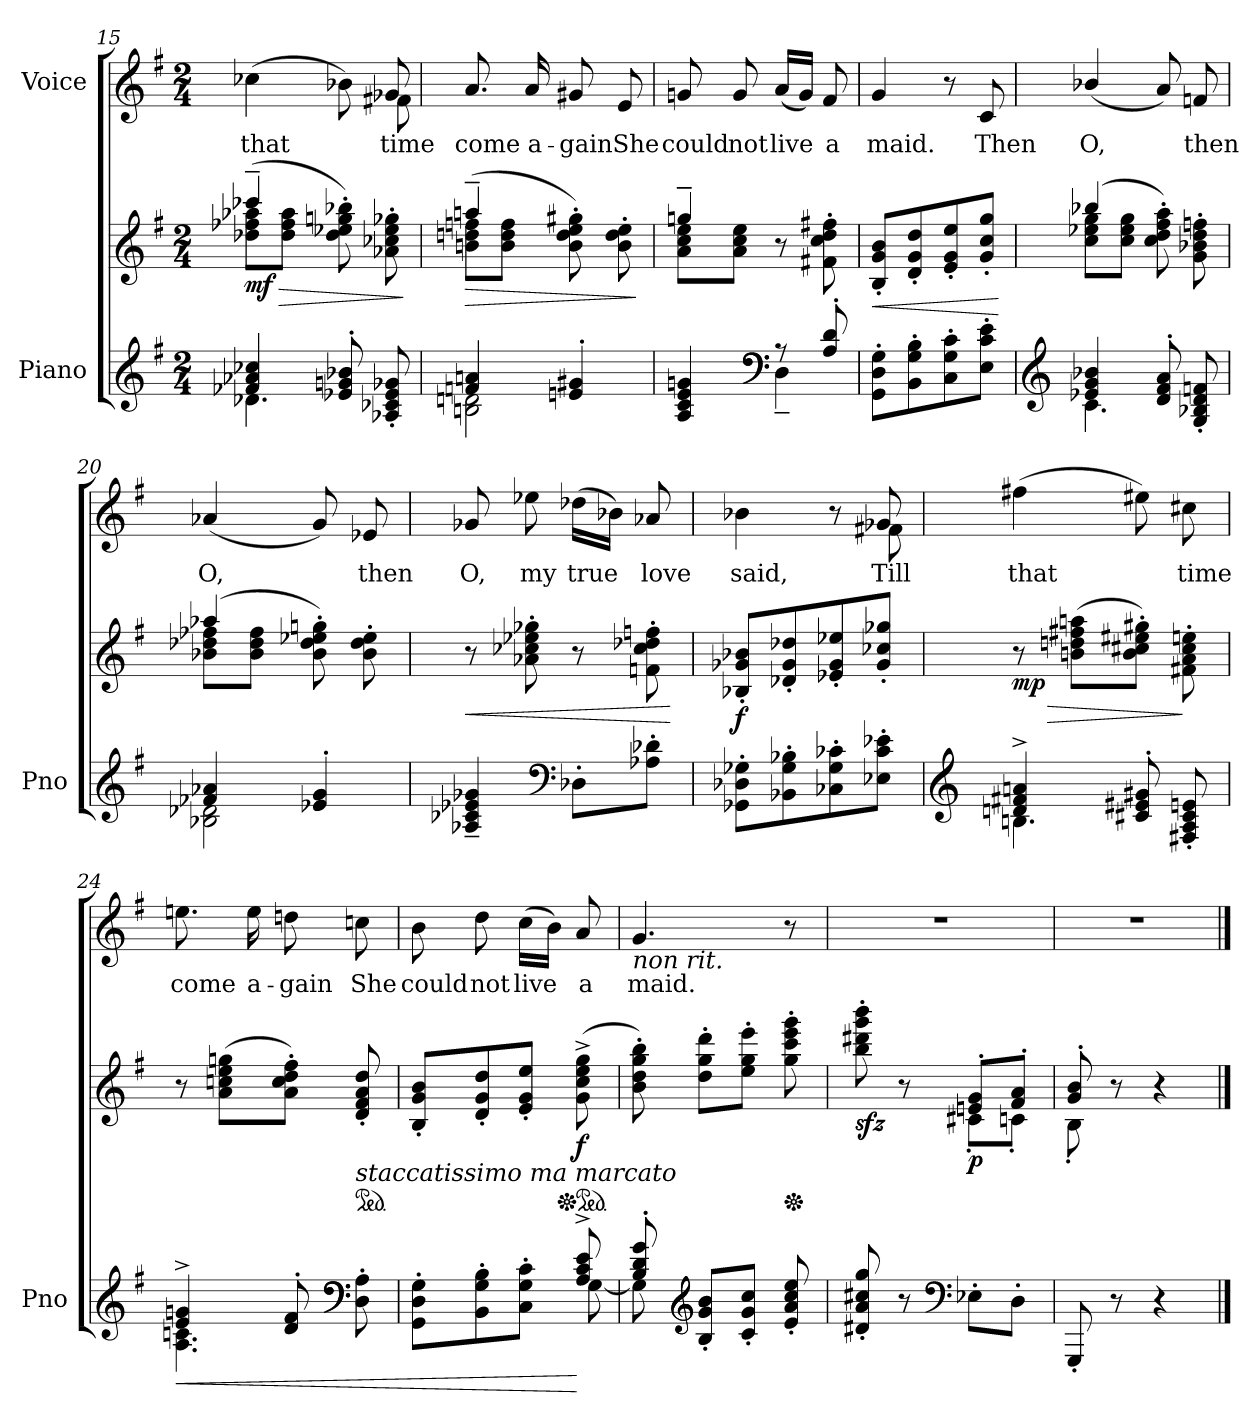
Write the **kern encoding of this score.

**kern	**kern	**dynam	**kern	**text
*part2	*part2	*part2	*part1	*part1
*staff3	*staff2	*staff2/3	*staff1	*staff1
*I"Piano	*	*	*I"Voice	*
*I'Pno	*	*	*	*
*clefG2	*clefG2	*	*clefG2	*
*k[f#]	*k[f#]	*	*k[f#]	*
*M2/4	*M2/4	*	*M2/4	*
=15	=15	=15	=15	=15
*^	*	*	*	*
!	!	!	!LO:HP:b	!	!LO:LY:b
*	*	*^	*	*^	*
!	!	!	!	!LO:DY:n=1:b	!	!	!
4f-X/ 4a-X/ 4cc-X/	4.d-X\	(>4ccc-X~/	8dd-X\ 8ff-X\ 8aa-X\L	> mf	(4cc-X\	4.ryy	that
.	.	.	8dd-\ 8ff-\ 8aa-\J	.	.	.	.
8e-X/' 8gn/' 8b-X/'	.	8dd-\' 8ee-X\' 8ggn\' 8bb-X\')	4ryy	.	8b-X\)	.	.
!	!	!	!	!	!	!	!LO:LY:b
8A-X/'> 8c-X/'> 8e-/'> 8g-X/'>	8ryy	8a-X\' 8cc-X\' 8ee-\' 8gg-X\'	.	.	8g-X/	8f#X!\	time
*v	*v	*	*	*	*v	*v	*
*	*v	*v	*	*	*
.	.	]	.	.
=16	=16	=16	=16	=16
*^	*	*	*	*
!	!	!	!LO:HP:b	!	!LO:LY:b
*	*	*^	*	*	*
4fn/ 4an/	2Bn\ 2dn\	(4aan~/	8bn\ 8ddn\ 8ffn\L	>	8.a/	come
.	.	.	8b\ 8dd\ 8ff\J	.	.	.
!	!	!	!	!	!	!LO:LY:b
.	.	.	.	.	16a/	a-
!	!	!	!	!	!	!LO:LY:b
4en/' 4g#X/'	.	8b\' 8dd\' 8ee\' 8gg#X\')	4ryy	.	8g#X/	-gain
!	!	!	!	!	!	!LO:LY:b
.	.	8b\' 8dd\' 8ee\'	.	.	8e/	She
*v	*v	*	*	*	*	*
*	*v	*v	*	*	*
.	.	]	.	.
!!LO:LB:g=z
=17	=17	=17	=17	=17
*^	*^	*	*	*
!	!	!	!	!	!	!LO:LY:b
4A/ 4c/ 4e/ 4gn/	4ryy	4ggn~/	8a\ 8cc\ 8ee\L	.	8gn/	could
!	!	!	!	!	!	!LO:LY:b
.	.	.	8a\ 8cc\ 8ee\J	.	8g/	not
*clefF4	*	*	*	*	*	*
!	!	!	!	!	!	!LO:LY:b
8r	4D~\	8r	4ryy	.	(16a/LL	live
.	.	.	.	.	16g/JJ)	.
!	!	!	!	!	!	!LO:LY:b
8A/' 8d/'	.	8f#X\' 8cc\' 8dd\' 8ff#X\'	.	.	8f#/	a
*v	*v	*	*	*	*	*
*	*v	*v	*	*	*
=18	=18	=18	=18	=18
!	!	!LO:HP:b	!	!LO:LY:b
8GG\' 8D\' 8G\'L	8B/' 8g/' 8b/'L	<	4g/	maid.
8BB\' 8G\' 8B\'	8d/' 8g/' 8dd/'	.	.	.
8C\' 8G\' 8c\'	8e/' 8g/' 8ee/'	.	8r	.
!	!	!	!	!LO:LY:b
8E\' 8c\' 8e\'J	8g/' 8cc/' 8gg/'J	.	8c/	Then
.	.	[	.	.
=19	=19	=19	=19	=19
*clefG2	*	*	*	*
*^	*^	*	*	*
!	!	!	!	!LO:DY:b	!	!LO:LY:b
!	!	!	!	!LO:DY:n=1:b	!	!
4e-X/ 4g/ 4b-X/	4.c\	(4bb-X/	8cc\ 8ee-X\ 8gg\L	ppp other-dynamics	(4b-X/	O,
.	.	.	8cc\ 8ee-\ 8gg\J	.	.	.
8d/' 8f#/' 8a/'	.	8cc\' 8dd\' 8ff#\' 8aa\')	4ryy	.	8a/)	.
!	!	!	!	!	!	!LO:LY:b
8G/'< 8B-X/'< 8d/'< 8fn/'<	8ryy	8g\' 8b-X\' 8dd\' 8ffn\'	.	.	8fn/	then
!!LO:PB:g=z
=20	=20	=20	=20	=20	=20	=20
!	!	!	!	!	!	!LO:LY:b
4f-X/ 4a-X/	2B-X\ 2d-X\	(4aa-X/	8b-X\ 8dd-X\ 8ff-X\L	.	(4a-X/	O,
.	.	.	8b-\ 8dd-\ 8ff-\J	.	.	.
4e-X/' 4g/'	.	8b-\' 8dd-\' 8ee-X\' 8ggn\')	4ryy	.	8g/)	.
!	!	!	!	!	!	!LO:LY:b
.	.	8b-\' 8dd-\' 8ee-\'	.	.	8e-X/	then
*v	*v	*	*	*	*	*
*	*v	*v	*	*	*
=21	=21	=21	=21	=21
!	!	!LO:HP:b	!	!LO:LY:b
4A-X/~> 4c-X/~> 4e-X/~> 4g-X/~>	8r	<	8g-X/	O,
!	!	!	!	!LO:LY:b
.	8a-X\' 8cc-X\' 8ee-X\' 8gg-X\'	.	8ee-X\	my
*clefF4	*	*	*	*
!	!	!	!	!LO:LY:b
8D-X'\L	8r	.	(16dd-X\LL	true
.	.	.	16b-X\JJ)	.
!	!	!	!	!LO:LY:b
8A-X\' 8d-X\'J	8fn\' 8cc-\' 8dd-X\' 8ffn\'	.	8a-X/	love
.	.	[	.	.
=22	=22	=22	=22	=22
!	!	!LO:DY:b	!	!LO:LY:b
*	*	*	*^	*
8GG-X\' 8D-X\' 8G-X\'L	8B-X/' 8g-X/' 8b-X/'L	f	4b-X\	4.ryy	said,
8BB-X\' 8G-\' 8B-X\'	8d-X/' 8g-/' 8dd-X/'	.	.	.	.
8C-X\' 8G-\' 8c-X\'	8e-X/' 8g-/' 8ee-X/'	.	8r	.	.
!	!	!	!	!	!LO:LY:b
8E-X\' 8c-\' 8e-X\'J	8g-/' 8cc-X/' 8gg-X/'J	.	8g-X/	8f#X!\	Till
*	*	*	*v	*v	*
!!LO:LB:g=z
=23	=23	=23	=23	=23
*clefG2	*	*	*	*
*^	*	*	*^	*
!	!	!	!LO:HP:b	!	!	!LO:LY:b
!	!	!	!LO:DY:n=1:b	!	!	!
*	*	*	*	*v	*v	*
4dn/^> 4f#X/^> 4an/^>	4.Bn\	8r	> mp	(4ff#X\	that
.	.	(8bn\ 8ddn\ 8ff#X\ 8aan\L	.	.	.
8c#X/'> 8e#X/'> 8g#X/'>	.	8b\' 8cc#X\' 8ee#X\' 8gg#X\'J)	.	8ee#X\)	.
!	!	!	!	!	!LO:LY:b
8F#X/' 8A/' 8c#/' 8en/'	8ryy	8f#X\' 8a\' 8cc#\' 8een\'	]	8cc#X\	time
=24	=24	=24	=24	=24	=24
!	!	!	!LO:HP:b=2	!	!
!	!	!	!LO:HP:n=1:b	!	!LO:LY:b
4e/^> 4gn/^>	4.A\ 4.cn\	8r	< >	8.een\	come
.	.	(8a\ 8ccn\ 8ee\ 8ggn\L	.	.	.
!	!	!	!	!	!LO:LY:b
.	.	.	.	16ee\	a-
!	!	!	!	!	!LO:LY:b
8d/' 8f#/'	.	8a\' 8cc\' 8dd\' 8ff#\'J)	.	8ddn\	-gain
*clefF4	*	*	*	*	*
*	*	*ped	*	*	*
!	!	!LO:TX:b:i:t=staccatissimo ma marcato	!	!	!
!	!	!	!	!	!LO:LY:b
8D\' 8A\'	8ryy	8d/' 8f#/' 8a/' 8dd/'	]	8ccn\	She
=25	=25	=25	=25	=25	=25
!	!	!	!	!	!LO:LY:b
8GG\' 8D\' 8G\'L	4.ryy	8B/' 8g/' 8b/'L	.	8b\	could
!	!	!	!	!	!LO:LY:b
8BB\' 8G\' 8B\'	.	8d/' 8g/' 8dd/'	.	8dd\	not
!	!	!	!	!	!LO:LY:b
8C\' 8G\' 8c\'J	.	8e/' 8g/' 8ee/'J	.	(16cc\LL	live
.	.	.	.	16b\JJ)	.
*	*	*Xped	*	*	*
*	*	*ped	*	*	*
!	!	!	!LO:DY:n=1:b	!	!LO:LY:b
8A/^ 8c/^ 8e/^	[8G\	(8g\^ 8cc\^ 8ee\^ 8gg\^	[ f	8a/	a
!!LO:LB:g=z
=26	=26	=26	=26	=26	=26
!	!	!	!	!LO:TX:b:i:t=non rit.	!
!	!	!	!	!	!LO:LY:b
8B/' 8d/' 8g/'	8G\]	8b\' 8dd\' 8gg\' 8bb\')	.	4.g/	maid.
*clefG2	*	*	*	*	*
8B/' 8g/' 8b/'L	4.ryy	8dd\' 8gg\' 8ddd\'L	.	.	.
8c/' 8g/' 8cc/'J	.	8ee\' 8gg\' 8eee\'J	.	.	.
*	*	*Xped	*	*	*
8e/' 8a/' 8cc/' 8ee/'	.	8gg\' 8ccc\' 8eee\' 8ggg\'	.	8r	.
*v	*v	*	*	*	*
=27	=27	=27	=27	=27
*	*^	*	*	*
!	!	!	!LO:DY:b	!	!
8d#X/' 8a/' 8cc#X/' 8gg/'	8bb\' 8ddd#X\' 8ggg\' 8bbb\'	4ryy	sfz	2r	.
8r	8r	.	.	.	.
*clefF4	*	*	*	*	*
!	!	!	!LO:DY:b	!	!
8E-X'\L	8en/' 8g/'L	8c#X'\L	p	.	.
8D'\J	8f#/' 8a/'J	8cn'\J	.	.	.
=28	=28	=28	=28	=28	=28
8GGG'/	8g/' 8b/'	8B'\	.	2r	.
8r	8r	4.ryy	.	.	.
4r	4r	.	.	.	.
*	*v	*v	*	*	*
==	==	==	==	==
*-	*-	*-	*-	*-
